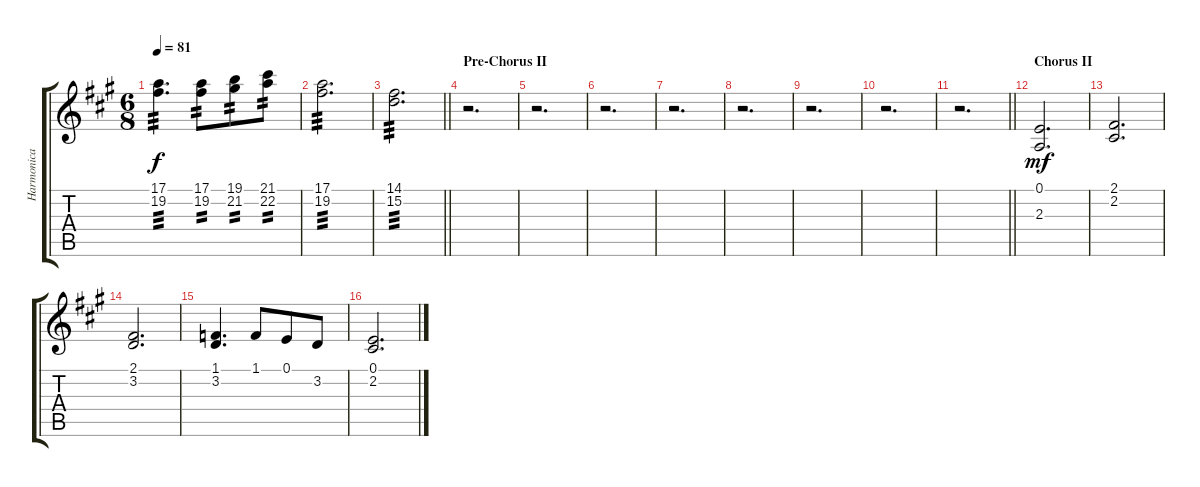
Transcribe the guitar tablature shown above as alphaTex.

\track ("Harmonica / Mandolin" "Harmonica ") {instrument harmonica}
\staff {score tabs}
\tuning (E4 B3 G3 D3 A2 E2) {hide}
\ts (6 8)
\tempo 81
\clef g2
\ks a
(17.1 19.2).4{d tp 3 dy f} (17.1 19.2).8{tp 2} (19.1 21.2).8{tp 2} (21.1 22.2).8{tp 2} |
(17.1 19.2).2{d tp 3} |
\barLineRight lightlight
(14.1 15.2).2{d tp 3} |
\section ("" "Pre-Chorus II")
r.2{d} |
r.2{d} |
r.2{d} |
r.2{d} |
r.2{d} |
r.2{d} |
r.2{d} |
\barLineRight lightlight
r.2{d} |
\section ("" "Chorus II")
(0.1 2.3).2{d dy mf instrument stringensemble1} |
(2.1 2.2).2{d} |
(2.1 3.2).2{d} |
(1.1 3.2).4{d} 1.1.8 0.1.8 3.2.8 |
(0.1 2.2).2{d}
